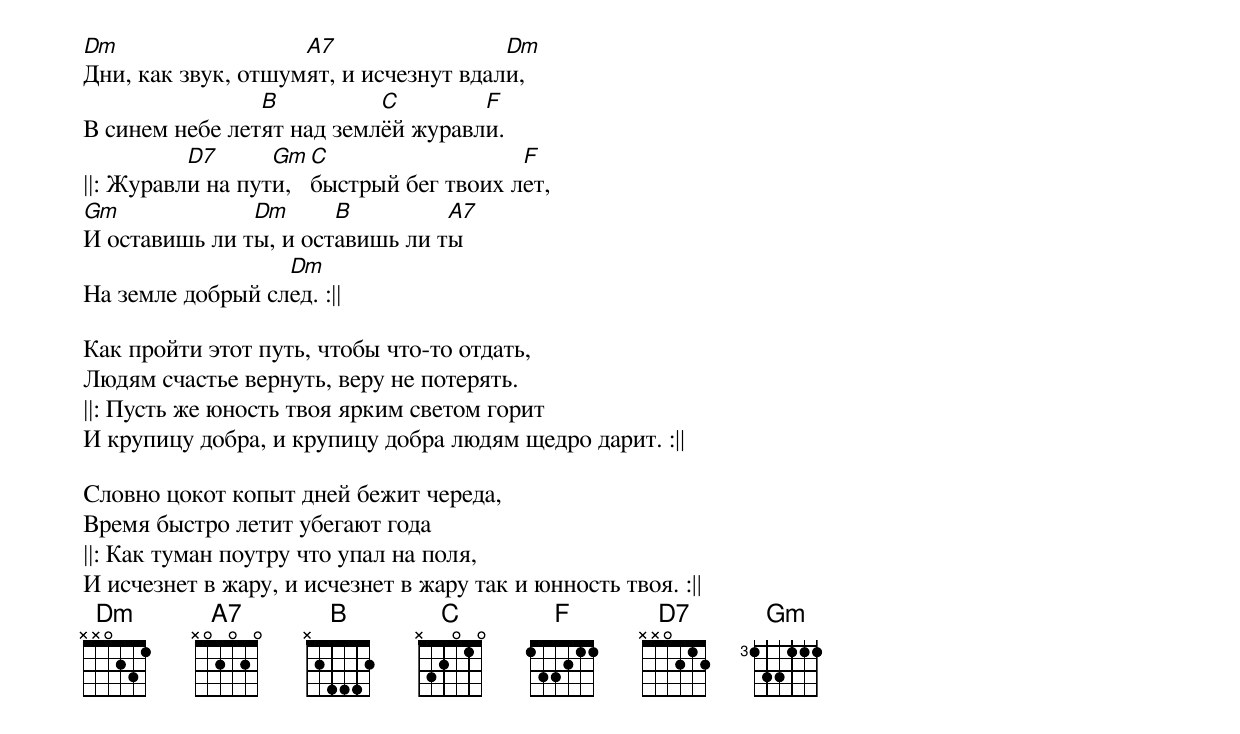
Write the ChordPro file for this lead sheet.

[Dm]Дни, как звук, отшум[A7]ят, и исчезнут вдал[Dm]и,
В синем небе лет[B]ят над земл[C]ёй журавл[F]и.
||: Журавл[D7]и на пут[Gm]и, [C]быстрый бег твоих л[F]ет,
[Gm]И оставишь ли т[Dm]ы, и ост[B]авишь ли т[A7]ы
На земле добрый сл[Dm]ед. :||

Как пройти этот путь, чтобы что-то отдать,
Людям счастье вернуть, веру не потерять.
||: Пусть же юность твоя ярким светом горит
И крупицу добра, и крупицу добра людям щедро дарит. :||

Словно цокот копыт дней бежит череда,
Время быстро летит убегают года
||: Как туман поутру что упал на поля,
И исчезнет в жару, и исчезнет в жару так и юнность твоя. :||
